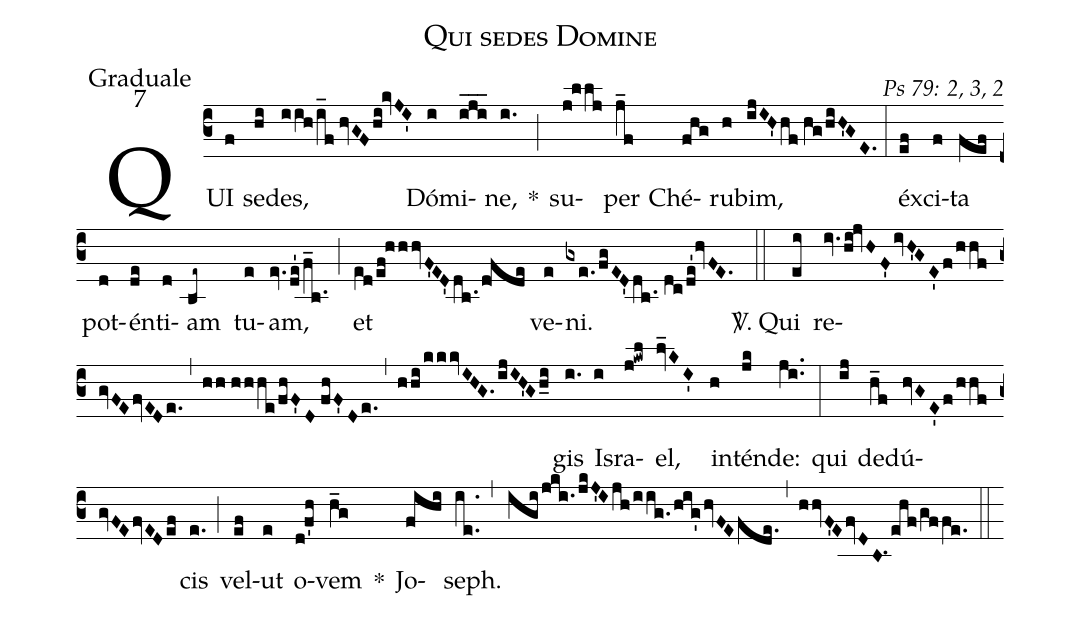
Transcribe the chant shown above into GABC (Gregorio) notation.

name: Qui sedes Domine;
office-part: Graduale;
mode: 7;
commentary: Ps 79: 2, 3, 2;
%%
(c3) QUI(f) se(hi)des,(iih/i_f//hvGFhi!kvJI') Dó(i)mi(iji___)ne,(i.) *(;) su(j!llj)per(j_f) Ché(fhg)ru(h)bim,(ijIH'hf//hg/hiH'GE.) (:)
éx(ef)ci(f)ta(fef) pot(d)én(de)ti(d)am(be~) tu(e)am,(ev.de'/f_b.) (;) et(e[ll:1]d/ef!hhhvF'ED'/!db./d!fde) ve(e)ni.(gxe./fgED'db.//dc/de'!hvFE.) (::)
<sp>V/</sp>. Qui(ei) re(iv.hi!jvHF'ivH'GE'f/hhfgvFEfvEDe.)(,)(hh//hhhe/fhF'D//fhF'De.)(,)(hhi/kkkvIHG.ijIH'Gh_i)gis(i.) Is(i)ra(j!kwl)el,(lv_KI') in(h)tén(jk)de:(ji..) (:)
qui(ij) de(h_f)dú(hvGE'f/hhfgvFEfvEDef)cis(e.) (;) vel(ef)ut(e) o(d!f'h)vem(h_g) *() Jo(fihi)seph.(ie..) (,) (igijki./jkJ'Ijh/iig./hig'hvFEfde.) (,) (hhvF'EfvDB.1ehf/gffe.) (::)
